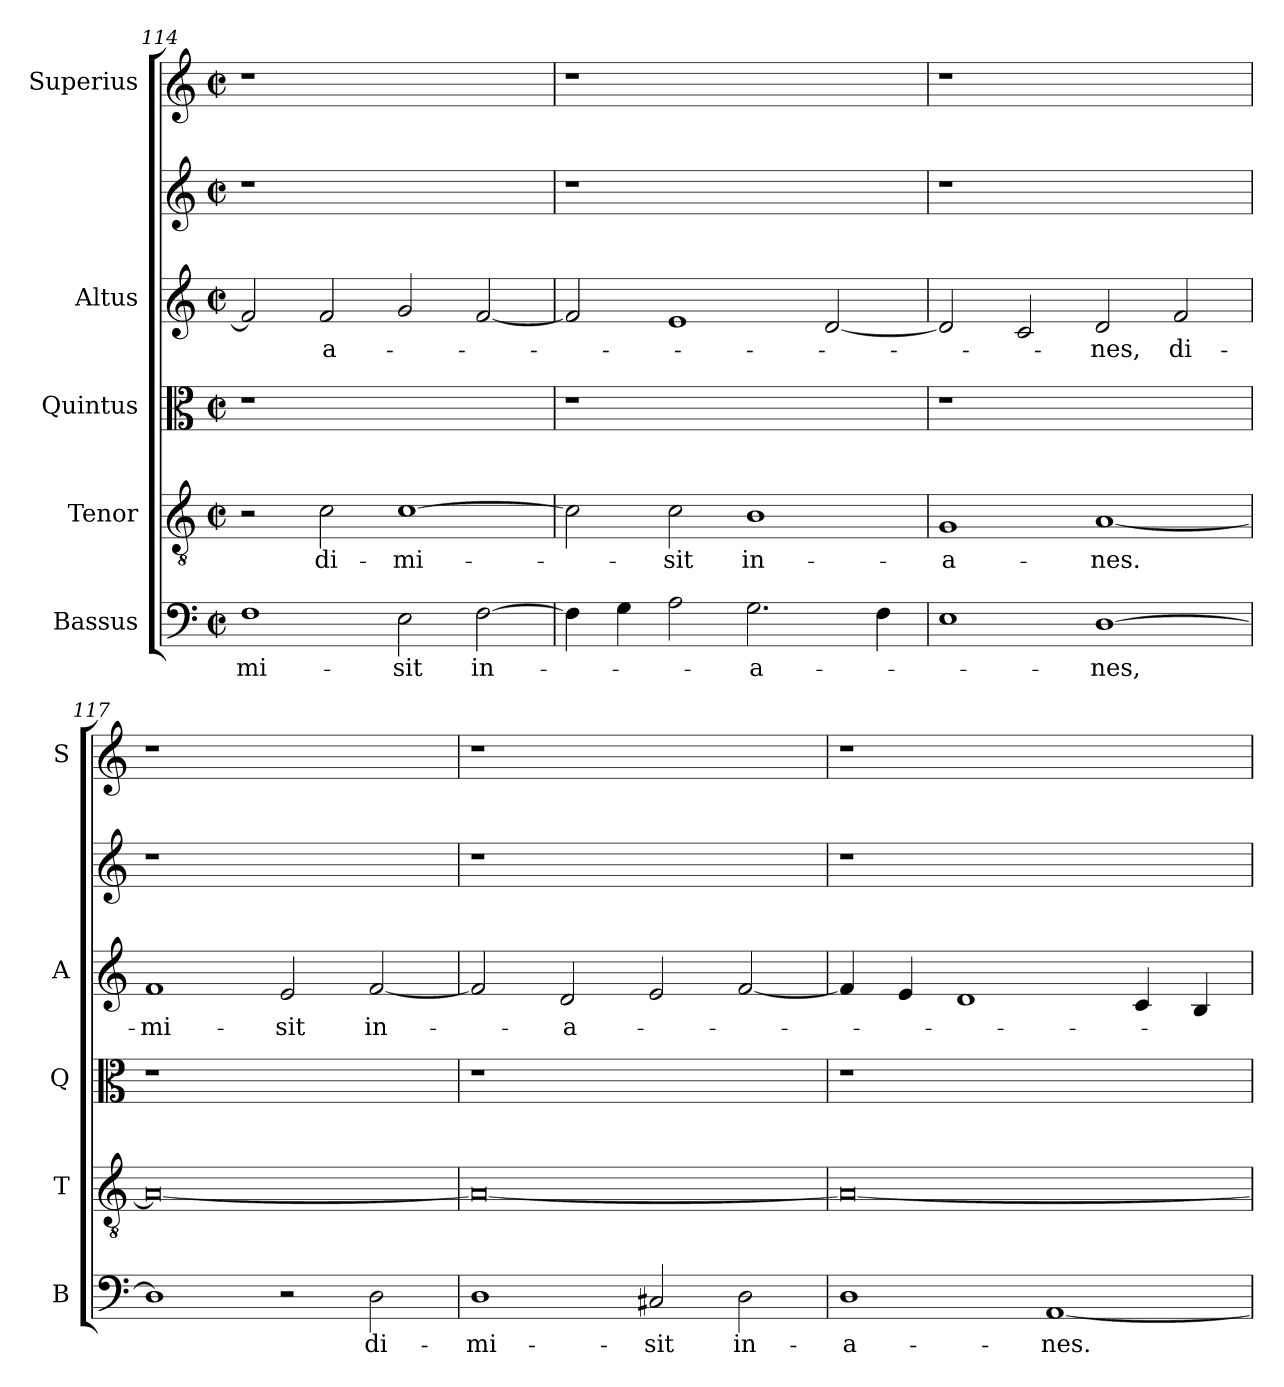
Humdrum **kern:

**kern	**text	**kern	**text	**kern	**kern	**text	**kern	**kern
*part6	*part6	*part5	*part5	*part4	*part3	*part3	*part2	*part1
*staff6	*staff6	*staff5	*staff5	*staff4	*staff3	*staff3	*staff2	*staff1
*I"Bassus	*	*I"Tenor	*	*I"Quintus	*I"Altus	*	*	*I"Superius
*I'B	*	*I'T	*	*I'Q	*I'A	*	*	*I'S
!!LO:LB:g=z
*clefF4	*	*clefGv2	*	*clefC3	*clefG2	*	*clefG2	*clefG2
*k[]	*	*k[]	*	*k[]	*k[]	*	*k[]	*k[]
*C:	*	*C:	*	*C:	*C:	*	*C:	*C:
*M2/2	*	*M2/2	*	*M2/2	*M2/2	*	*M2/2	*M2/2
*met(c|)	*	*met(c|)	*	*met(c|)	*met(c|)	*	*met(c|)	*met(c|)
=114	=114	=114	=114	=114	=114	=114	=114	=114
!	!LO:LY:b	!	!	!	!	!	!	!
1F	-mi-	2r	.	1r	2f/]	.	1r	1r
!	!	!	!LO:LY:b	!	!	!LO:LY:b	!	!
.	.	2c\	di-	.	2f/	-a-	.	.
!	!LO:LY:b	!	!LO:LY:b	!	!	!	!	!
2E\	-sit	[1c	-mi-	1ryy	2g/	.	1ryy	1ryy
!	!LO:LY:b	!	!	!	!	!	!	!
[2F\	in-	.	.	.	[2f/	.	.	.
=115	=115	=115	=115	=115	=115	=115	=115	=115
4F\]	.	2c\]	.	1r	2f/]	.	1r	1r
4G\	.	.	.	.	.	.	.	.
!	!	!	!LO:LY:b	!	!	!	!	!
2A\	.	2c\	-sit	.	1e	.	.	.
!	!LO:LY:b	!	!LO:LY:b	!	!	!	!	!
2.G\	-a-	1B	in-	1ryy	.	.	1ryy	1ryy
.	.	.	.	.	[2d/	.	.	.
4F\	.	.	.	.	.	.	.	.
=116	=116	=116	=116	=116	=116	=116	=116	=116
!	!	!	!LO:LY:b	!	!	!	!	!
1E	.	1G	-a-	1r	2d/]	.	1r	1r
.	.	.	.	.	2c/	.	.	.
!	!LO:LY:b	!	!LO:LY:b	!	!	!LO:LY:b	!	!
[1D	-nes,	[1A	-nes.	1ryy	2d/	-nes,	1ryy	1ryy
!	!	!	!	!	!	!LO:LY:b	!	!
.	.	.	.	.	2f/	di-	.	.
=117	=117	=117	=117	=117	=117	=117	=117	=117
!	!	!	!	!	!	!LO:LY:b	!	!
1D]	.	0A_	.	1r	1f	-mi-	1r	1r
!	!	!	!	!	!	!LO:LY:b	!	!
2r	.	.	.	1ryy	2e/	-sit	1ryy	1ryy
!	!LO:LY:b	!	!	!	!	!LO:LY:b	!	!
2D\	di-	.	.	.	[2f/	in-	.	.
=118	=118	=118	=118	=118	=118	=118	=118	=118
!	!LO:LY:b	!	!	!	!	!	!	!
1D	-mi-	0A_	.	1r	2f/]	.	1r	1r
!	!	!	!	!	!	!LO:LY:b	!	!
.	.	.	.	.	2d/	-a-	.	.
!	!LO:LY:b	!	!	!	!	!	!	!
2C#X/	-sit	.	.	1ryy	2e/	.	1ryy	1ryy
!	!LO:LY:b	!	!	!	!	!	!	!
2D\	in-	.	.	.	[2f/	.	.	.
=119	=119	=119	=119	=119	=119	=119	=119	=119
!	!LO:LY:b	!	!	!	!	!	!	!
1D	-a-	0A_	.	1r	4f/]	.	1r	1r
.	.	.	.	.	4e/	.	.	.
.	.	.	.	.	1d	.	.	.
!	!LO:LY:b	!	!	!	!	!	!	!
[1AA	-nes.	.	.	1ryy	.	.	1ryy	1ryy
.	.	.	.	.	4c/	.	.	.
.	.	.	.	.	4B/	.	.	.
=	=	=	=	=	=	=	=	=
*-	*-	*-	*-	*-	*-	*-	*-	*-
